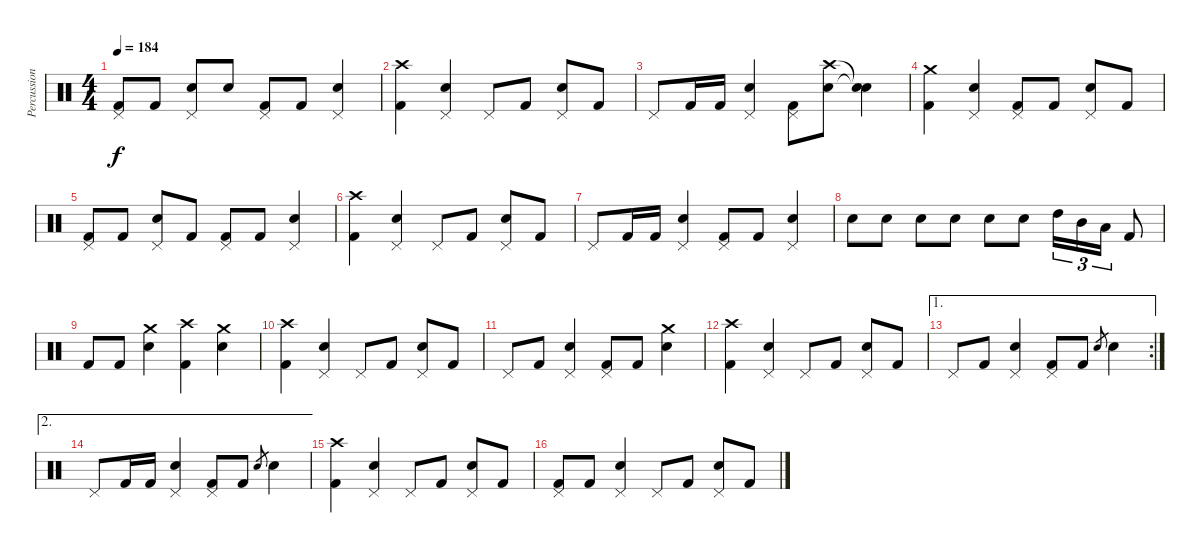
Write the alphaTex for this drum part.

\track ("Percussions" "Percussion") {instrument percussion}
\staff {score}
\articulation defaults
\ts (4 4)
\tempo 184
\clef neutral
\ks c
("Pedal Hi-Hat (hit)" "Kick (hit) 2").8{dy f} "Kick (hit) 2".8 ("Pedal Hi-Hat (hit)" "Electric Snare (hit)").8 "Electric Snare (hit)".8 ("Pedal Hi-Hat (hit)" "Kick (hit) 2").8 "Kick (hit) 2".8 ("Pedal Hi-Hat (hit)" "Electric Snare (hit)").4 |
("Crash high (hit)" "Kick (hit) 2").4 ("Pedal Hi-Hat (hit)" "Electric Snare (hit)").4 "Pedal Hi-Hat (hit)".8 "Kick (hit) 2".8 ("Pedal Hi-Hat (hit)" "Electric Snare (hit)").8 "Kick (hit) 2".8 |
"Pedal Hi-Hat (hit)".8 "Kick (hit) 2".16 "Kick (hit) 2".16 ("Pedal Hi-Hat (hit)" "Electric Snare (hit)").4 ("Pedal Hi-Hat (hit)" "Kick (hit) 2").8 ("Crash high (hit)" "Electric Snare (hit)").8 ("Snare (hit)"{t} "Snare (hit)"{t}).4 |
("Crash medium (hit)" "Kick (hit) 2").4 ("Pedal Hi-Hat (hit)" "Electric Snare (hit)").4 ("Pedal Hi-Hat (hit)" "Kick (hit) 2").8 "Kick (hit) 2".8 ("Pedal Hi-Hat (hit)" "Electric Snare (hit)").8 "Kick (hit) 2".8 |
("Pedal Hi-Hat (hit)" "Kick (hit) 2").8 "Kick (hit) 2".8 ("Pedal Hi-Hat (hit)" "Electric Snare (hit)").8 "Kick (hit) 2".8 ("Pedal Hi-Hat (hit)" "Kick (hit) 2").8 "Kick (hit) 2".8 ("Pedal Hi-Hat (hit)" "Electric Snare (hit)").4 |
("Crash high (hit)" "Kick (hit) 2").4 ("Pedal Hi-Hat (hit)" "Electric Snare (hit)").4 "Pedal Hi-Hat (hit)".8 "Kick (hit) 2".8 ("Pedal Hi-Hat (hit)" "Electric Snare (hit)").8 "Kick (hit) 2".8 |
"Pedal Hi-Hat (hit)".8 "Kick (hit) 2".16 "Kick (hit) 2".16 ("Pedal Hi-Hat (hit)" "Electric Snare (hit)").4 ("Pedal Hi-Hat (hit)" "Kick (hit) 2").8 "Kick (hit) 2".8 ("Pedal Hi-Hat (hit)" "Electric Snare (hit)").4 |
"Electric Snare (hit)".8 "Electric Snare (hit)".8 "Electric Snare (hit)".8 "Electric Snare (hit)".8 "Electric Snare (hit)".8 "Electric Snare (hit)".8 "High Tom (hit)".16{tu (3 2)} "Mid Tom (hit)".16{tu (3 2)} "Low Tom (hit)".16{tu (3 2)} "Kick (hit) 2".8 |
"Kick (hit) 2".8 "Kick (hit) 2".8 ("Crash medium (hit)" "Electric Snare (hit)").4 ("Crash high (hit)" "Kick (hit) 2").4 ("Crash medium (hit)" "Electric Snare (hit)").4 |
("Crash high (hit)" "Kick (hit) 2").4 ("Pedal Hi-Hat (hit)" "Electric Snare (hit)").4 "Pedal Hi-Hat (hit)".8 "Kick (hit) 2".8 ("Pedal Hi-Hat (hit)" "Electric Snare (hit)").8 "Kick (hit) 2".8 |
"Pedal Hi-Hat (hit)".8 "Kick (hit) 2".8 ("Pedal Hi-Hat (hit)" "Electric Snare (hit)").4 ("Pedal Hi-Hat (hit)" "Kick (hit) 2").8 "Kick (hit) 2".8 ("Crash medium (hit)" "Electric Snare (hit)").4 |
("Crash high (hit)" "Kick (hit) 2").4 ("Pedal Hi-Hat (hit)" "Electric Snare (hit)").4 "Pedal Hi-Hat (hit)".8 "Kick (hit) 2".8 ("Pedal Hi-Hat (hit)" "Electric Snare (hit)").8 "Kick (hit) 2".8 |
\ae 1
\rc 2 "Pedal Hi-Hat (hit)".8 "Kick (hit) 2".8
("Pedal Hi-Hat (hit)" "Electric Snare (hit)").4 ("Pedal Hi-Hat (hit)" "Kick (hit) 2").8 "Kick (hit) 2".8 "Electric Snare (hit)".8{gr} "Electric Snare (hit)".4 |
\ae 2 "Pedal Hi-Hat (hit)".8 "Kick (hit) 2".16 "Kick (hit) 2".16
("Pedal Hi-Hat (hit)" "Electric Snare (hit)").4 ("Pedal Hi-Hat (hit)" "Kick (hit) 2").8 "Kick (hit) 2".8 "Electric Snare (hit)".8{gr} "Electric Snare (hit)".4 |
("Crash high (hit)" "Kick (hit) 2").4 ("Pedal Hi-Hat (hit)" "Electric Snare (hit)").4 "Pedal Hi-Hat (hit)".8 "Kick (hit) 2".8 ("Pedal Hi-Hat (hit)" "Electric Snare (hit)").8 "Kick (hit) 2".8 |
("Pedal Hi-Hat (hit)" "Kick (hit) 2").8 "Kick (hit) 2".8 ("Pedal Hi-Hat (hit)" "Electric Snare (hit)").4 "Pedal Hi-Hat (hit)".8 "Kick (hit) 2".8 ("Pedal Hi-Hat (hit)" "Electric Snare (hit)").8 "Kick (hit) 2".8
